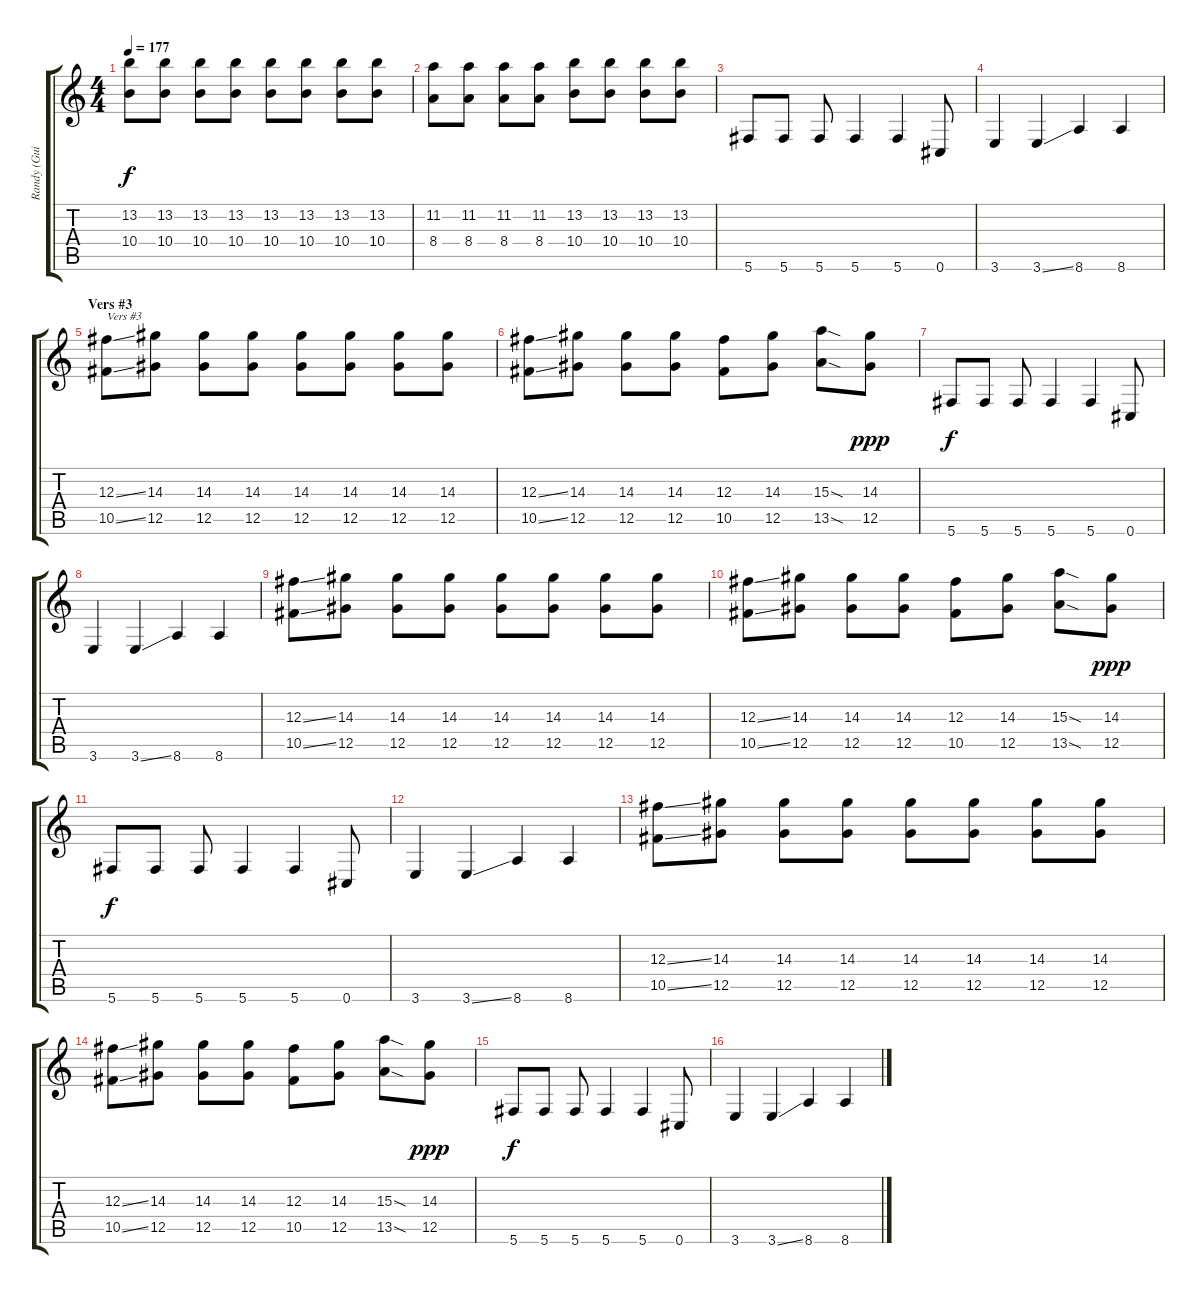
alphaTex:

\track ("Randy (Guitar + Lyrics)" "Randy (Gui") {instrument overdrivenguitar}
\staff {score tabs}
\tuning (Eb4 Bb3 Gb3 Db3 Ab2 Db2) {hide}
\ts (4 4)
\tempo 177
\clef g2
\ks c
(13.2 10.4).8{dy f} (13.2 10.4).8 (13.2 10.4).8 (13.2 10.4).8 (13.2 10.4).8 (13.2 10.4).8 (13.2 10.4).8 (13.2 10.4).8 |
(11.2 8.4).8 (11.2 8.4).8 (11.2 8.4).8 (11.2 8.4).8 (13.2 10.4).8 (13.2 10.4).8 (13.2 10.4).8 (13.2 10.4).8 |
5.6.8 5.6.8 5.6.8 5.6.4 5.6.4 0.6.8 |
3.6.4 3.6{ss}.4 8.6.4 8.6.4 |
\section ("" "Vers #3")
(12.3{ss} 10.5{ss}).8{txt "Vers #3"} (14.3 12.5).8 (14.3 12.5).8 (14.3 12.5).8 (14.3 12.5).8 (14.3 12.5).8 (14.3 12.5).8 (14.3 12.5).8 |
(12.3{ss} 10.5{ss}).8 (14.3 12.5).8 (14.3 12.5).8 (14.3 12.5).8 (12.3 10.5).8 (14.3 12.5).8 (15.3{sod} 13.5{sod}).8 (14.3 12.5).8{dy ppp} |
5.6.8{dy f} 5.6.8 5.6.8 5.6.4 5.6.4 0.6.8 |
3.6.4 3.6{ss}.4 8.6.4 8.6.4 |
(12.3{ss} 10.5{ss}).8 (14.3 12.5).8 (14.3 12.5).8 (14.3 12.5).8 (14.3 12.5).8 (14.3 12.5).8 (14.3 12.5).8 (14.3 12.5).8 |
(12.3{ss} 10.5{ss}).8 (14.3 12.5).8 (14.3 12.5).8 (14.3 12.5).8 (12.3 10.5).8 (14.3 12.5).8 (15.3{sod} 13.5{sod}).8 (14.3 12.5).8{dy ppp} |
5.6.8{dy f} 5.6.8 5.6.8 5.6.4 5.6.4 0.6.8 |
3.6.4 3.6{ss}.4 8.6.4 8.6.4 |
(12.3{ss} 10.5{ss}).8 (14.3 12.5).8 (14.3 12.5).8 (14.3 12.5).8 (14.3 12.5).8 (14.3 12.5).8 (14.3 12.5).8 (14.3 12.5).8 |
(12.3{ss} 10.5{ss}).8 (14.3 12.5).8 (14.3 12.5).8 (14.3 12.5).8 (12.3 10.5).8 (14.3 12.5).8 (15.3{sod} 13.5{sod}).8 (14.3 12.5).8{dy ppp} |
5.6.8{dy f} 5.6.8 5.6.8 5.6.4 5.6.4 0.6.8 |
3.6.4 3.6{ss}.4 8.6.4 8.6.4
